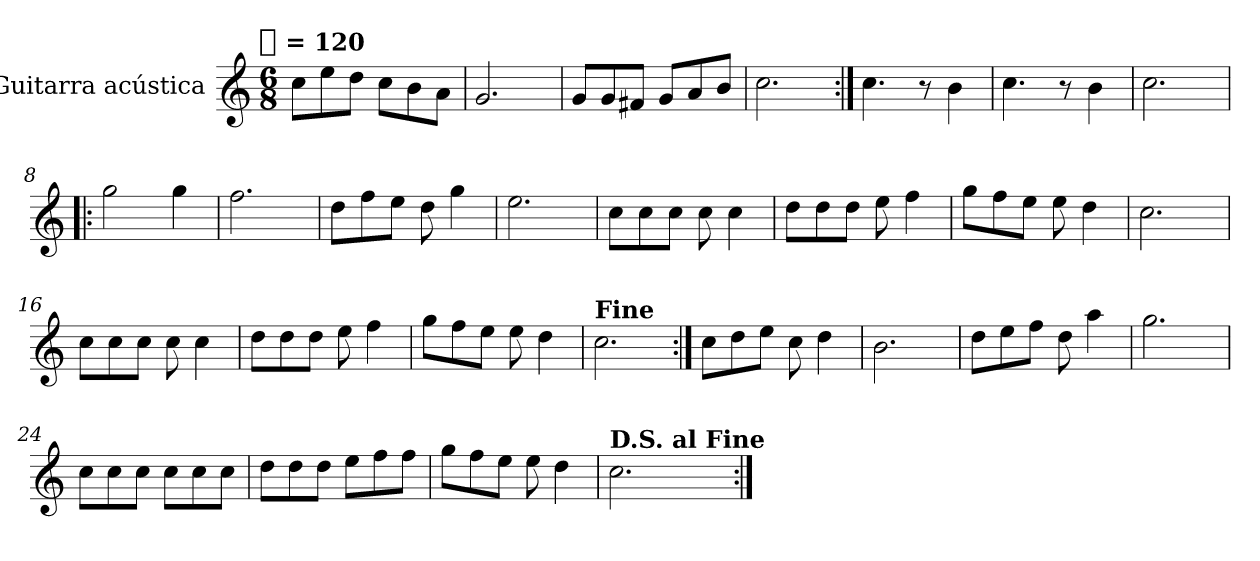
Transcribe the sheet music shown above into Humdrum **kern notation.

**kern
*part1
*staff1
*I"Guitarra acústica
*clefG2
*k[]
*C:
!!LO:TX:omd:t=[quarter] = 120
*M6/8
*MM120
=1
8ccL
8ee
8ddJ
8ccL
8b
8aJ
=2
2.g
=3
8gL
8g
8f#XJ
8gL
8a
8bJ
=4
2.cc
=5:|!
4.cc
8r
4b
=6
4.cc
8r
4b
=7
2.cc
=8!|:
2gg
4gg
=9
2.ff
=10
8ddL
8ff
8eeJ
8dd
4gg
=11
2.ee
=12
8ccL
8cc
8ccJ
8cc
4cc
=13
8ddL
8dd
8ddJ
8ee
4ff
=14
8ggL
8ff
8eeJ
8ee
4dd
=15
2.cc
=16
8ccL
8cc
8ccJ
8cc
4cc
=17
8ddL
8dd
8ddJ
8ee
4ff
=18
8ggL
8ff
8eeJ
8ee
4dd
=19
!LO:TX:a:B:t=Fine
2.cc
=20:|!
8ccL
8dd
8eeJ
8cc
4dd
=21
2.b
=22
8ddL
8ee
8ffJ
8dd
4aa
=23
2.gg
=24
8ccL
8cc
8ccJ
8ccL
8cc
8ccJ
=25
8ddL
8dd
8ddJ
8eeL
8ff
8ffJ
=26
8ggL
8ff
8eeJ
8ee
4dd
=27
!LO:TX:a:B:t=D.S. al Fine
2.cc
=:|!
*-
